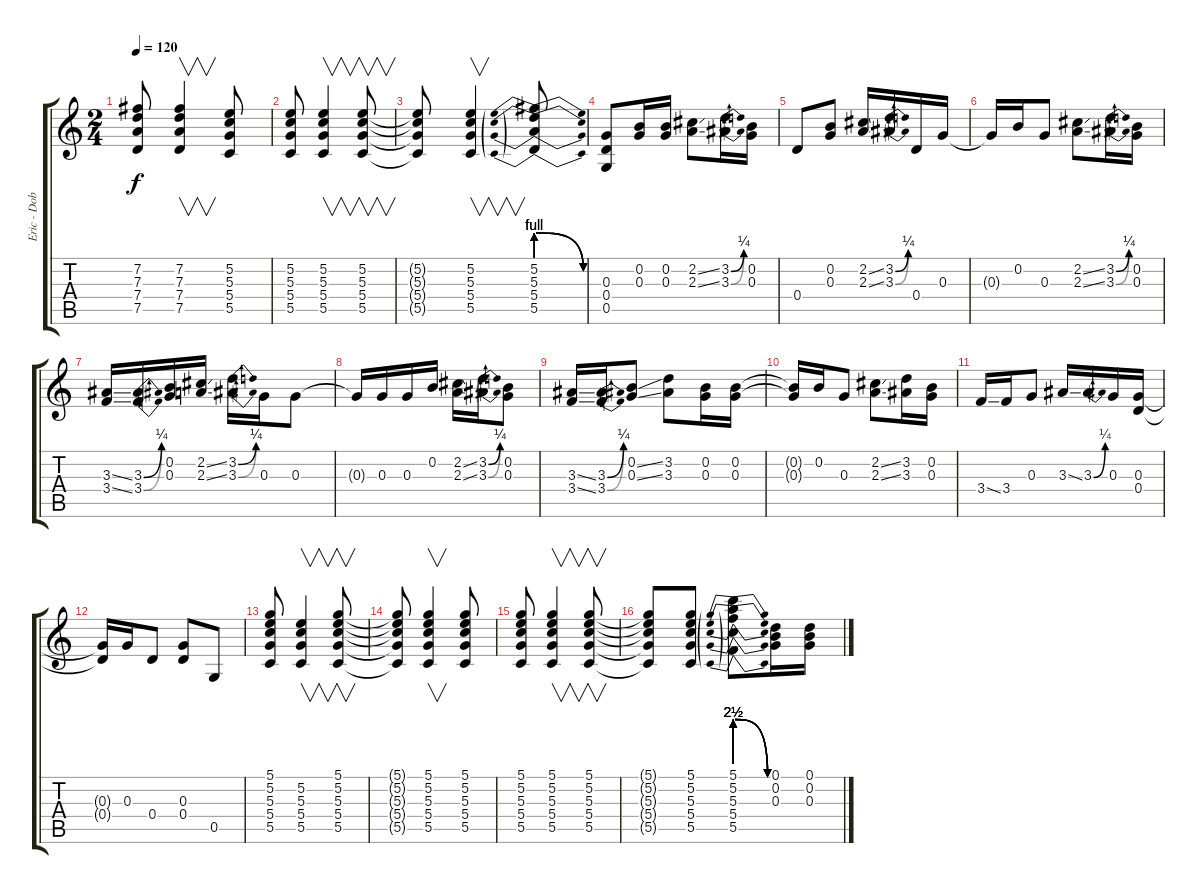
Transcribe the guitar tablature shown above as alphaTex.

\track ("Eric - Dobro" "Eric - Dob") {instrument acousticguitarsteel}
\staff {score tabs}
\tuning (D4 B3 G3 D3 G2 D2) {hide}
\ts (2 4)
\tempo 120
\clef g2
\ks c
(7.2{t} 7.3{t} 7.4{t} 7.5{t}).8{dy f} (7.2 7.3 7.4 7.5).4{v} (5.2 5.3 5.4 5.5).8 |
(5.2 5.3 5.4 5.5).8 (5.2 5.3 5.4 5.5).4{v} (5.2 5.3 5.4 5.5).8{v} |
(5.2{t} 5.3{t} 5.4{t} 5.5{t}).8 (5.2 5.3 5.4 5.5).4{v} (5.2{be (prebendrelease 0 4 60 0)} 5.3{be (prebendrelease 0 4 60 0)} 5.4{be (prebendrelease 0 4 60 0)} 5.5{be (prebendrelease 0 4 60 0)}).8 |
(0.3 0.4 0.5).8 (0.2 0.3).16 (0.2 0.3).16 (2.2{ss} 2.3{ss}).8 (3.2{be (bend 0 0 60 1)} 3.3{be (bend 0 0 60 1)}).16 (0.2 0.3).16 |
0.4.8 (0.2 0.3).8 (2.2{ss} 2.3{ss}).16 (3.2{be (bend 0 0 60 1)} 3.3{be (bend 0 0 60 1)}).16 0.4.16 0.3.16 |
0.3{t}.16 0.2.16 0.3.8 (2.2{ss} 2.3{ss}).8 (3.2{be (bend 0 0 60 1)} 3.3{be (bend 0 0 60 1)}).16 (0.2 0.3).16 |
(3.3{ss} 3.4{ss}).16 (3.3{be (bend 0 0 60 1)} 3.4{be (bend 0 0 60 1)}).16 (0.2 0.3).16 (2.2{ss} 2.3{ss}).16 (3.2{be (bend 0 0 60 1)} 3.3{be (bend 0 0 60 1)}).16 0.3.16 0.3.8 |
0.3{t}.16 0.3.16 0.3.16 0.2.16 (2.2{ss} 2.3{ss}).16 (3.2{be (bend 0 0 60 1)} 3.3{be (bend 0 0 60 1)}).16 (0.2 0.3).8 |
(3.3{ss} 3.4{ss}).16 (3.3{be (bend 0 0 60 1)} 3.4{be (bend 0 0 60 1)}).16 (0.2{ss} 0.3{ss}).8 (3.2 3.3).8 (0.2 0.3).16 (0.2 0.3).16 |
(0.2{t} 0.3{t}).16 0.2.16 0.3.8 (2.2{ss} 2.3{ss}).8 (3.2 3.3).16 (0.2 0.3).16 |
3.4{ss}.16 3.4.16 0.3.8 3.3{ss}.16 3.3{be (bend 0 0 60 1)}.16 0.3.16 (0.3 0.4).16 |
(0.3{t} 0.4{t}).16 0.3.16 0.4.8 (0.3 0.4).8 0.5.8 |
(5.1 5.2 5.3 5.4 5.5).8 (5.2 5.3 5.4 5.5).4{v} (5.1 5.2 5.3 5.4 5.5).8{v} |
(5.1{t} 5.2{t} 5.3{t} 5.4{t} 5.5{t}).8 (5.1 5.2 5.3 5.4 5.5).4{v} (5.1 5.2 5.3 5.4 5.5).8 |
(5.1 5.2 5.3 5.4 5.5).8 (5.1 5.2 5.3 5.4 5.5).4{v} (5.1 5.2 5.3 5.4 5.5).8{v} |
(5.1{t} 5.2{t} 5.3{t} 5.4{t} 5.5{t}).8 (5.1 5.2 5.3 5.4 5.5).8 (5.1{be (prebendrelease 0 10 60 0)} 5.2{be (prebendrelease 0 10 60 0)} 5.3{be (prebendrelease 0 10 60 0)} 5.4{be (prebendrelease 0 10 60 0)} 5.5{be (prebendrelease 0 10 60 0)}).8 (0.1 0.2 0.3).16 (0.1 0.2 0.3).16
